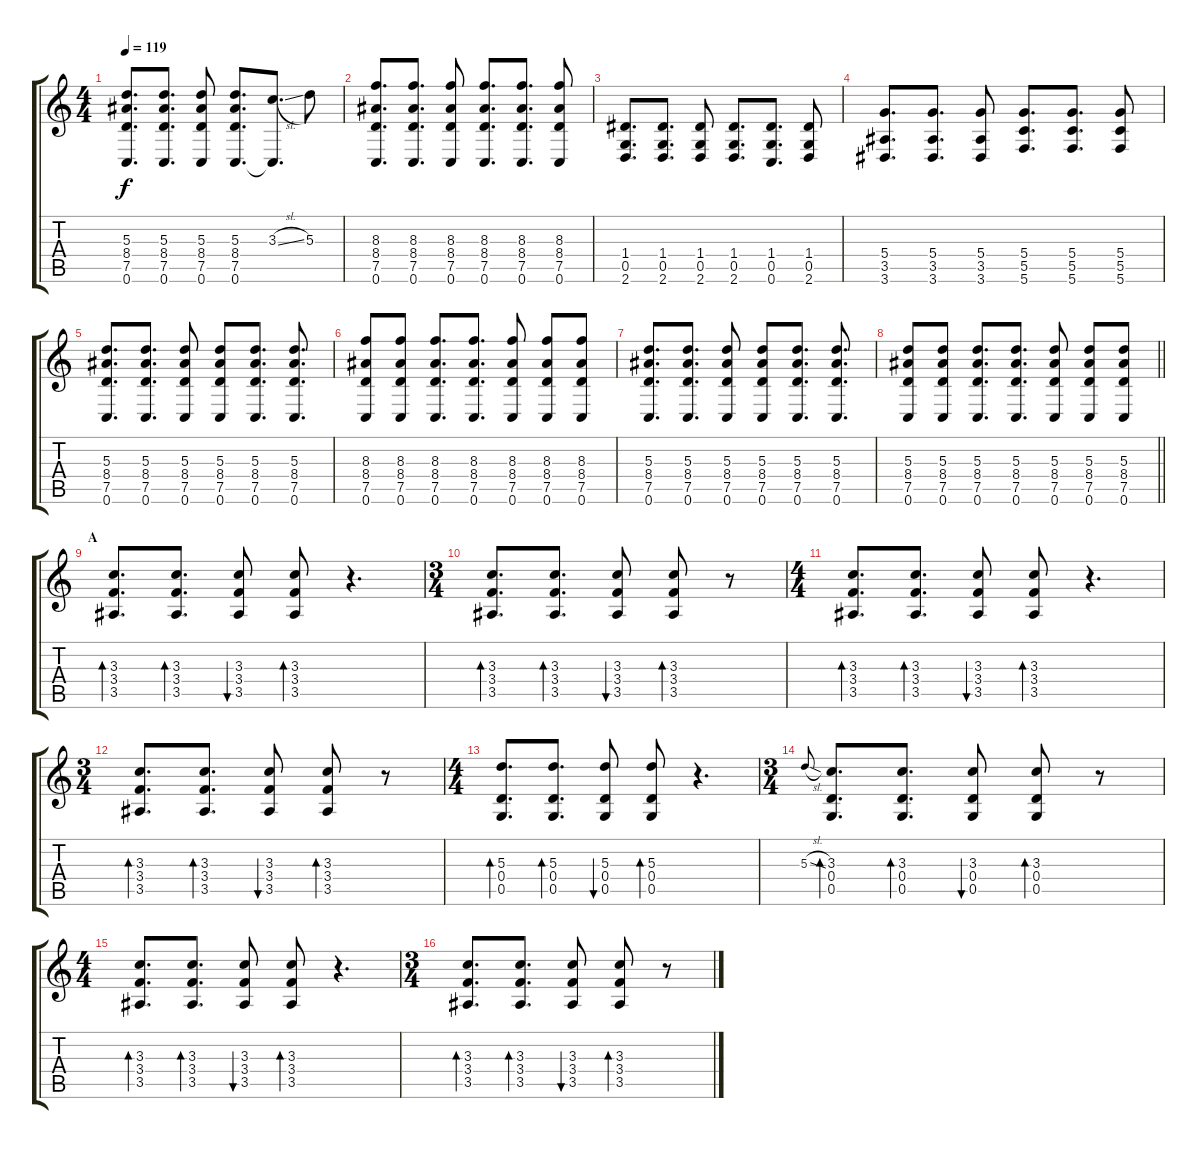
\track "" {instrument acousticguitarsteel}
\staff {score tabs}
\tuning (G4 E4 A3 D3 G2 C2) {hide}
\ts (4 4)
\tempo 119
\clef g2
\ks c
(5.3 8.4 7.5 0.6).8{d dy f} (5.3 8.4 7.5 0.6).8{d} (5.3 8.4 7.5 0.6).8 (5.3 8.4 7.5 0.6).8{d} (3.3{sl} 0.6{t}).8{d} 5.3.8 |
(8.3 8.4 7.5 0.6).8{d} (8.3 8.4 7.5 0.6).8{d} (8.3 8.4 7.5 0.6).8 (8.3 8.4 7.5 0.6).8{d} (8.3 8.4 7.5 0.6).8{d} (8.3 8.4 7.5 0.6).8 |
(1.4 0.5 2.6).8{d} (1.4 0.5 2.6).8{d} (1.4 0.5 2.6).8 (1.4 0.5 2.6).8{d} (1.4 0.5 0.6).8{d} (1.4 0.5 2.6).8 |
(5.4 3.5 3.6).8{d} (5.4 3.5 3.6).8{d} (5.4 3.5 3.6).8 (5.4 5.5 5.6).8{d} (5.4 5.5 5.6).8{d} (5.4 5.5 5.6).8 |
(5.3 8.4 7.5 0.6).8{d} (5.3 8.4 7.5 0.6).8{d} (5.3 8.4 7.5 0.6).8 (5.3 8.4 7.5 0.6).8 (5.3 8.4 7.5 0.6).8{d} (5.3 8.4 7.5 0.6).8{d} |
(8.3 8.4 7.5 0.6).8 (8.3 8.4 7.5 0.6).8 (8.3 8.4 7.5 0.6).8{d} (8.3 8.4 7.5 0.6).8{d} (8.3 8.4 7.5 0.6).8 (8.3 8.4 7.5 0.6).8 (8.3 8.4 7.5 0.6).8 |
(5.3 8.4 7.5 0.6).8{d} (5.3 8.4 7.5 0.6).8{d} (5.3 8.4 7.5 0.6).8 (5.3 8.4 7.5 0.6).8 (5.3 8.4 7.5 0.6).8{d} (5.3 8.4 7.5 0.6).8{d} |
\barLineRight lightlight
(5.3 8.4 7.5 0.6).8 (5.3 8.4 7.5 0.6).8 (5.3 8.4 7.5 0.6).8{d} (5.3 8.4 7.5 0.6).8{d} (5.3 8.4 7.5 0.6).8 (5.3 8.4 7.5 0.6).8 (5.3 8.4 7.5 0.6).8 |
\section ("" "A")
(3.3 3.4 3.5).8{d bd 60 instrument acousticguitarsteel} (3.3 3.4 3.5).8{d bd 60} (3.3 3.4 3.5).8{bu 60} (3.3 3.4 3.5).8{bd 60} r.4{d} |
\ts (3 4)
(3.3 3.4 3.5).8{d bd 60} (3.3 3.4 3.5).8{d bd 60} (3.3 3.4 3.5).8{bu 60} (3.3 3.4 3.5).8{bd 60} r.8 |
\ts (4 4)
(3.3 3.4 3.5).8{d bd 60} (3.3 3.4 3.5).8{d bd 60} (3.3 3.4 3.5).8{bu 60} (3.3 3.4 3.5).8{bd 60} r.4{d} |
\ts (3 4)
(3.3 3.4 3.5).8{d bd 60} (3.3 3.4 3.5).8{d bd 60} (3.3 3.4 3.5).8{bu 60} (3.3 3.4 3.5).8{bd 60} r.8 |
\ts (4 4)
(5.3 0.4 0.5).8{d bd 60} (5.3 0.4 0.5).8{d bd 60} (5.3 0.4 0.5).8{bu 60} (5.3 0.4 0.5).8{bd 60} r.4{d} |
\ts (3 4)
5.3{sl}.8{gr onbeat} (3.3 0.4 0.5).8{d bd 60} (3.3 0.4 0.5).8{d bd 60} (3.3 0.4 0.5).8{bu 60} (3.3 0.4 0.5).8{bd 60} r.8 |
\ts (4 4)
(3.3 3.4 3.5).8{d bd 60} (3.3 3.4 3.5).8{d bd 60} (3.3 3.4 3.5).8{bu 60} (3.3 3.4 3.5).8{bd 60} r.4{d} |
\ts (3 4)
(3.3 3.4 3.5).8{d bd 60} (3.3 3.4 3.5).8{d bd 60} (3.3 3.4 3.5).8{bu 60} (3.3 3.4 3.5).8{bd 60} r.8
